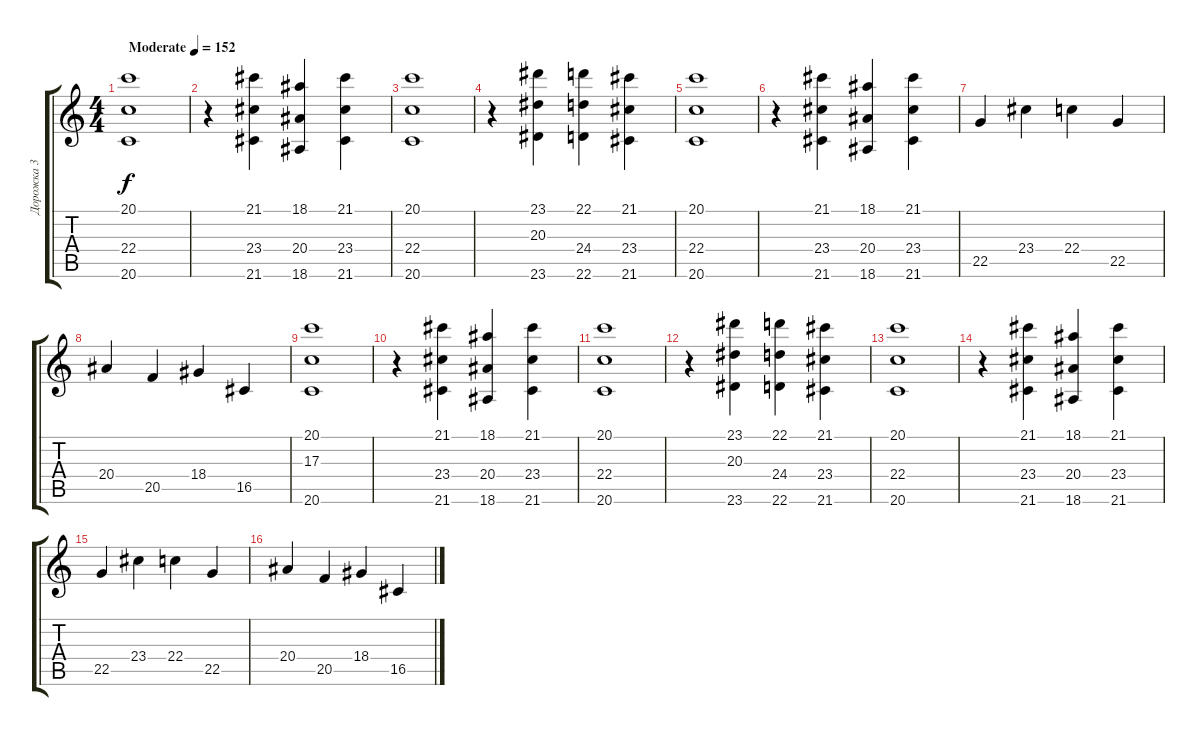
\track ("Дорожка 3" "Дорожка 3") {instrument orchestrahit}
\staff {score tabs}
\tuning (E4 B3 G3 D3 A2 E2) {hide}
\ts (4 4)
\tempo (152 "Moderate")
\clef g2
\ks c
(20.1 22.4 20.6).1{dy f instrument orchestrahit} |
r.4 (21.1 23.4 21.6).4 (18.1 20.4 18.6).4 (21.1 23.4 21.6).4 |
(20.1 22.4 20.6).1 |
r.4 (23.1 20.3 23.6).4 (22.1 24.4 22.6).4 (21.1 23.4 21.6).4 |
(20.1 22.4 20.6).1 |
r.4 (21.1 23.4 21.6).4 (18.1 20.4 18.6).4 (21.1 23.4 21.6).4 |
22.5.4 23.4.4 22.4.4 22.5.4 |
20.4.4 20.5.4 18.4.4 16.5.4 |
(20.1 17.3 20.6).1 |
r.4 (21.1 23.4 21.6).4 (18.1 20.4 18.6).4 (21.1 23.4 21.6).4 |
(20.1 22.4 20.6).1 |
r.4 (23.1 20.3 23.6).4 (22.1 24.4 22.6).4 (21.1 23.4 21.6).4 |
(20.1 22.4 20.6).1 |
r.4 (21.1 23.4 21.6).4 (18.1 20.4 18.6).4 (21.1 23.4 21.6).4 |
22.5.4 23.4.4 22.4.4 22.5.4 |
20.4.4 20.5.4 18.4.4 16.5.4
